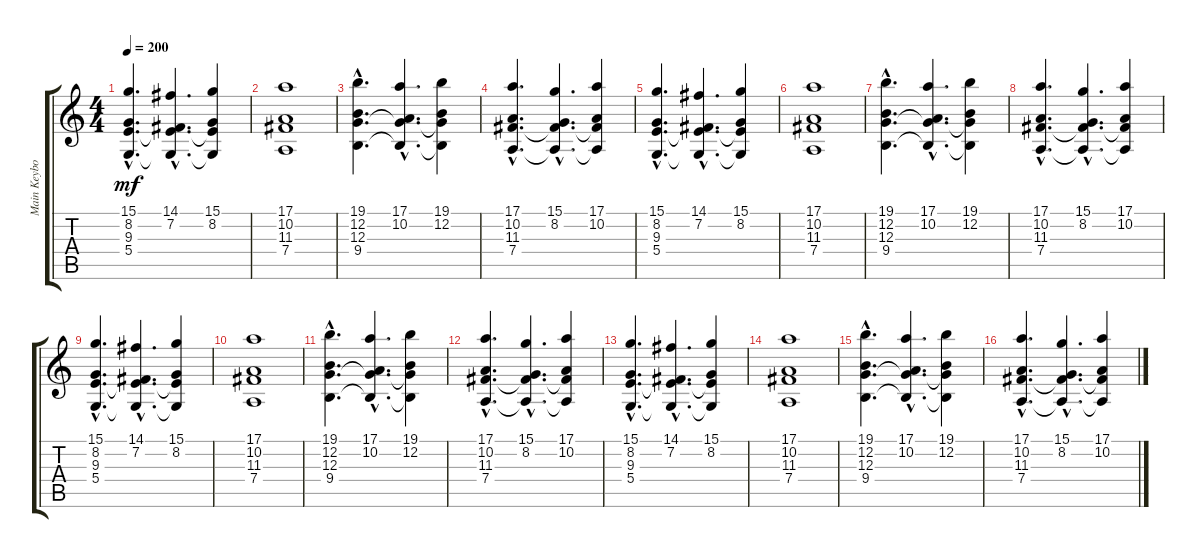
\track ("Main Keyboards" "Main Keybo") {instrument stringensemble1}
\staff {score tabs}
\tuning (E4 B3 G3 D3 A2 E2) {hide}
\ts (4 4)
\tempo 200
\clef g2
\ks c
(15.1{hac} 8.2{hac} 9.3{hac} 5.4{hac}).4{d dy mf volume 11 instrument stringensemble1} (14.1{hac} 7.2{hac} 9.3{hac t} 5.4{hac t}).4{d} (15.1 8.2 9.3{t} 5.4{t}).4 |
(17.1 10.2 11.3 7.4).1 |
(19.1{hac} 12.2{hac} 12.3{hac} 9.4{hac}).4{d} (17.1{hac} 10.2{hac} 12.3{hac t} 9.4{hac t}).4{d} (19.1 12.2 12.3{t} 9.4{t}).4 |
(17.1{hac} 10.2{hac} 11.3{hac} 7.4{hac}).4{d} (15.1{hac} 8.2{hac} 11.3{hac t} 7.4{hac t}).4{d} (17.1 10.2 11.3{t} 7.4{t}).4 |
(15.1{hac} 8.2{hac} 9.3{hac} 5.4{hac}).4{d} (14.1{hac} 7.2{hac} 9.3{hac t} 5.4{hac t}).4{d} (15.1 8.2 9.3{t} 5.4{t}).4 |
(17.1 10.2 11.3 7.4).1 |
(19.1{hac} 12.2{hac} 12.3{hac} 9.4{hac}).4{d} (17.1{hac} 10.2{hac} 12.3{hac t} 9.4{hac t}).4{d} (19.1 12.2 12.3{t} 9.4{t}).4 |
(17.1{hac} 10.2{hac} 11.3{hac} 7.4{hac}).4{d} (15.1{hac} 8.2{hac} 11.3{hac t} 7.4{hac t}).4{d} (17.1 10.2 11.3{t} 7.4{t}).4 |
(15.1{hac} 8.2{hac} 9.3{hac} 5.4{hac}).4{d} (14.1{hac} 7.2{hac} 9.3{hac t} 5.4{hac t}).4{d} (15.1 8.2 9.3{t} 5.4{t}).4 |
(17.1 10.2 11.3 7.4).1 |
(19.1{hac} 12.2{hac} 12.3{hac} 9.4{hac}).4{d} (17.1{hac} 10.2{hac} 12.3{hac t} 9.4{hac t}).4{d} (19.1 12.2 12.3{t} 9.4{t}).4 |
(17.1{hac} 10.2{hac} 11.3{hac} 7.4{hac}).4{d} (15.1{hac} 8.2{hac} 11.3{hac t} 7.4{hac t}).4{d} (17.1 10.2 11.3{t} 7.4{t}).4 |
(15.1{hac} 8.2{hac} 9.3{hac} 5.4{hac}).4{d} (14.1{hac} 7.2{hac} 9.3{hac t} 5.4{hac t}).4{d} (15.1 8.2 9.3{t} 5.4{t}).4 |
(17.1 10.2 11.3 7.4).1 |
(19.1{hac} 12.2{hac} 12.3{hac} 9.4{hac}).4{d} (17.1{hac} 10.2{hac} 12.3{hac t} 9.4{hac t}).4{d} (19.1 12.2 12.3{t} 9.4{t}).4 |
(17.1{hac} 10.2{hac} 11.3{hac} 7.4{hac}).4{d} (15.1{hac} 8.2{hac} 11.3{hac t} 7.4{hac t}).4{d} (17.1 10.2 11.3{t} 7.4{t}).4
